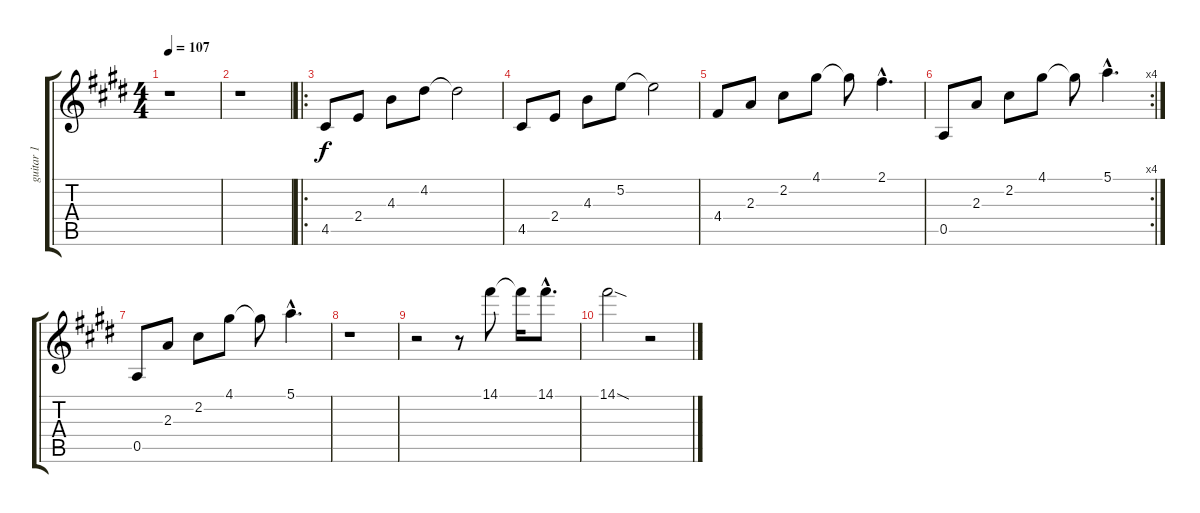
\track ("guitar 1" "guitar 1") {instrument electricguitarjazz}
\staff {score tabs}
\tuning (E4 B3 G3 D3 A2 E2) {hide}
\ts (4 4)
\tempo 107
\clef g2
\ks e
r.1{dy f} |
r.1 |
\ro
4.5.8 2.4.8 4.3.8 4.2.8 4.2{t}.2 |
4.5.8 2.4.8 4.3.8 5.2.8 5.2{t}.2 |
4.4.8 2.3.8 2.2.8 4.1.8 4.1{t}.8 2.1{hac}.4{d} |
\rc 4
0.5.8 2.3.8 2.2.8 4.1.8 4.1{t}.8 5.1{hac}.4{d} |
0.5.8 2.3.8 2.2.8 4.1.8 4.1{t}.8 5.1{hac}.4{d} |
r.1 |
r.2 r.8 14.1.8 14.1{t}.16 14.1{hac}.8{d} |
14.1{sod}.2 r.2
